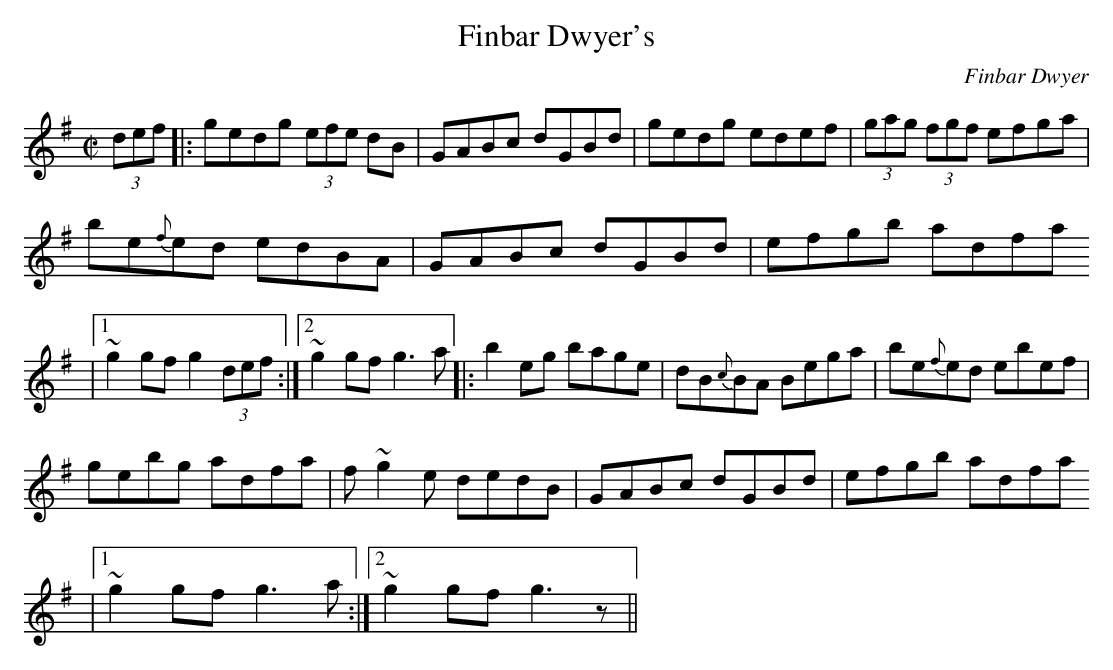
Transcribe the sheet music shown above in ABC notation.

X:1
T:Finbar Dwyer's
M:C|
L:1/8
C:Finbar Dwyer
K:G
(3def |: gedg (3efe dB | GABc dGBd | gedg edef | (3gag (3fgf efga |
be{f}ed edBA | GABc dGBd | efgb adfa
|1 ~g2gf g2 (3def :|2 ~g2gf g3a |:\
b2eg bage | dB{c}BA Bega | be{f}ed ebef |
gebg adfa | f~g2e dedB |GABc dGBd | efgb adfa
|1 ~g2gf g3a :|2 ~g2gf g3z ||
